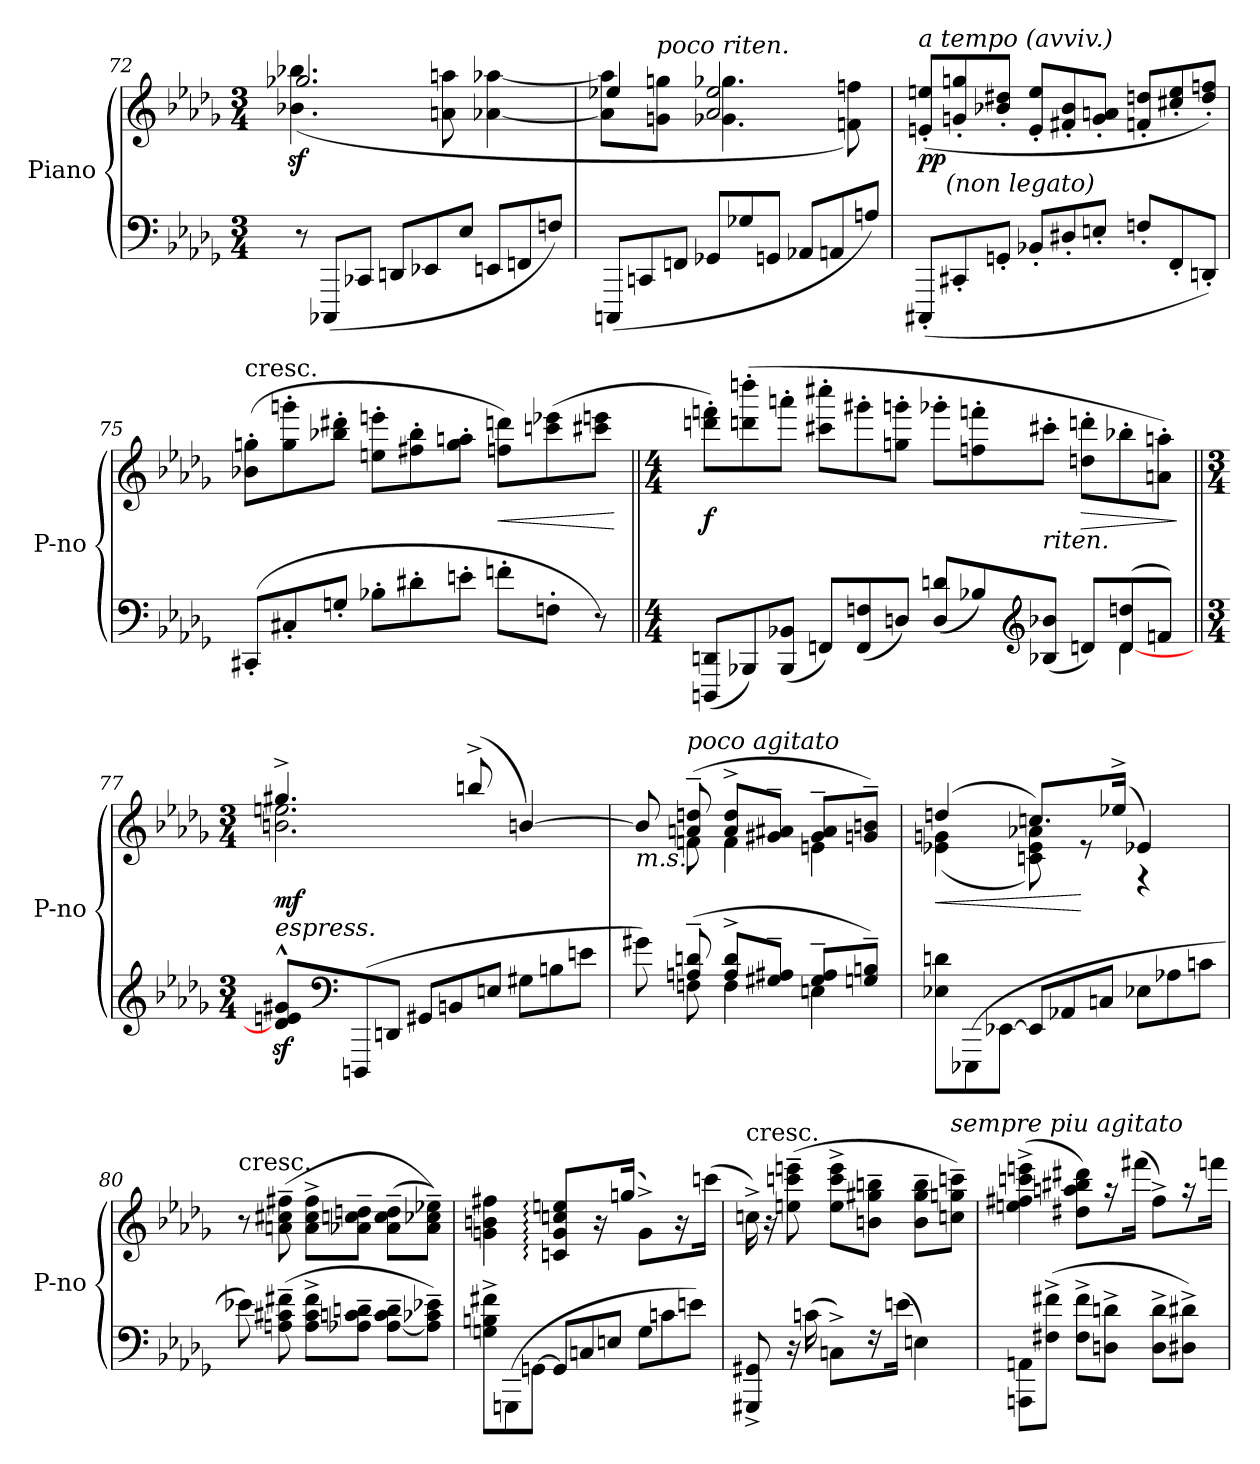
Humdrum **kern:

**kern	**kern	**dynam
*part2	*part1	*part1
*staff2	*staff1	*staff1
*I"Piano	*I"Piano	*
*I'P-no	*I'P-no	*
*clefF4	*clefG2	*
*k[b-e-a-d-g-]	*k[b-e-a-d-g-]	*
*M3/4	*M3/4	*
*Xtuplet	*	*
=72	=72	=72
*	*^	*
12r	2.gg-X/	(>4.b-Xz\ 4.bb-Xz\	.
(12CCC-X/L	.	.	.
12CC-X/J	.	.	.
12DDn/L	.	.	.
12EE-X/	.	.	.
.	.	8an\ 8aan\	.
12E-/J	.	.	.
12EEn/L	.	[4a-X\ [4aa-X\	.
12FFn/	.	.	.
12Fn/J)	.	.	.
=73	=73	=73	=73
(12CCCn/L	4ee-X/	8a-]\ 8aa-]\L	.
12CCn/	.	.	.
!	!	!LO:TX:a:i:t=poco riten.	!
.	.	8gn\ 8ggn\J	.
12FFn/J	.	.	.
12GG-X/L	2a-/ 2ee-/	4.g-X\ 4.gg-X\	.
12G-X/	.	.	.
12GGn/J	.	.	.
12AA-X/L	.	.	.
12AAn/	.	.	.
.	.	8fn\ 8ffn\)	.
12An/J)	.	.	.
*	*v	*v	*
=74	=74	=74
*	*Xtuplet	*
!	!LO:TX:a:i:t=a tempo (avviv.)	!
(12CCC#X'/L	(12en'/ 12een'/L	pp
!	!LO:TX:b:i:t=(non legato)	!
12CC#X'/	12gn'/ 12ggn'/	.
12GGn'/J	12b-X'/ 12dd#X'/J	.
12BB-X'/L	12e'/ 12ee'/L	.
12D#X'/	12f#X'/ 12b-'/	.
12En'/J	12g'/ 12an'/J	.
12Fn'/L	12fn'/ 12ddn'/L	.
12FF'/	12cc#X'/ 12ee'/	.
12DDn'/J)	12dd'/ 12ffn'/J)	.
=75	=75	=75
!	!LO:TX:t=cresc.	!
(12CC#X'/L	(12b-X'\ 12ggn'\L	.
12C#X'/	12gg'\ 12gggn'\	.
12Gn'/J	12bb-X'\ 12ddd#X'\J	.
12B-X'\L	12een'\ 12eeen'\L	.
12d#X'\	12ff#X'\ 12bb-'\	.
12en'\J	12gg'\ 12aan'\J	.
!	!	!LO:HP:b
12fn'\L	12ffn\ 12dddn\L)	<
12Fn'\J	(12cccn\ 12eee-X\	.
12r)	12ccc#X\ 12eeen\J	.
.	.	[
=76||	=76||	=76||
*M4/4	*M4/4	*
*^	*	*
(12DDDn/ 12DDn/L	2ryy	12dddn'\ 12fffn'\L)	f
12BBB-X/)	.	(12dddn'\ 12ddddn'\	.
(12BBB-/ 12BB-X/J	.	12aaan'\J	.
12FFn/L)	.	12ccc#X'\ 12cccc#X'\L	.
(12FF/ 12Fn/	.	12ggg#X'\	.
12Dn/J)	.	12ggn'\ 12gggn'\J	.
(12D/ 12dn/L	12ryy	12ggg-X'\L	.
12B-X/)	12ryy	12ffn'\ 12fffn'\	.
*clefG2	*	*	*
!	!	!LO:TX:b:i:t=riten.	!
(12B-X/ 12b-X/J	12ryy	12ccc#X'\J	.
!	!	!	!LO:HP:b
12dn/L)	12ryy	12ddn'\ 12dddn'\L	>
(<12d/ 12ddn/	[6d\	12bb-X'\	.
12fn/J)	.	12an'\ 12aan'\J)	.
*v	*v	*	*
.	.	]
=77||	=77||	=77||
*M3/4	*M3/4	*
*	*^	*
!	!LO:TX:b:i:t=espress.	!	!
!	!	!	!LO:DY:b
12d-]z<^^/ 12enz<^^/ 12g#Xz<^^/L	4.gg#X^/	2.bn\ 2.een\	mf
*clefF4	*	*	*
(<12DDDn/	.	.	.
12DDn/J	.	.	.
12GG#X/L	.	.	.
12BBn/	.	.	.
.	(8bbn^/	.	.
12En/J	.	.	.
12G#X\L	[4bn/)	.	.
12Bn\	.	.	.
12en\J	.	.	.
=78	=78	=78	=78
*^	*	*	*
!	!	!LO:TX:b:i:t=m.s.	!	!
8ryy	8g#X\)	8b/]	8ryy	.
!	!	!LO:TX:a:i:t=poco agitato	!	!
(8An~/ 8dn~/	8Fn\	(8an~/ 8ddn~/	8fn\	.
8A^/ 8d^/L	4F\	8a^/ 8dd^/L	4f\	.
8G#X~/ 8A#X~/J	.	8g#X~/ 8a#X~/J	.	.
8G#~/ 8A#~/L	4En\	8g#~/ 8a#~/L	4en\	.
8Gn~/ 8Bn~/J)	.	8gn~/ 8bn~/J)	.	.
*v	*v	*	*	*
=79	=79	=79	=79
!	!	!	!LO:HP:b
12E-X\ 12dn\L	(4ddn/	(4e-X\ 4gn\	<
(12EEE-X\	.	.	.
[12EE-X\J	.	.	.
12EE-/L]	8.ccn/L)	8cn\ 8e-\ 8a-X\)	.
12AA-X/	.	.	.
.	.	8r	[
12Cn/J	.	.	.
.	(16ee-X^/Jk	.	.
12E-X\L	4e-X/)	4r	.
12A-X\	.	.	.
12cn\J	.	.	.
*	*v	*v	*
=80	=80	=80
!	!LO:TX:t=cresc.	!
8e-X\)	8r	.
(8An~\ 8c#X~\ 8f#X~\	(8an~\ 8cc#X~\ 8ff#X~\	.
8A^\ 8c#^\ 8f#^\L	8a^\ 8cc#^\ 8ff#^\L	.
8A-X~\ 8cn~\ 8dn~\J	8a-X~\ 8ccn~\ 8ddn~\J	.
[8A-~\ 8c~\ 8d~\L	(<8a-~\ 8cc~\ 8dd~\L	.
8A-]~\ 8c-X~\ 8e-X~\J)	8a-~\ 8cc-X~\ 8ee-X~\J))	.
=81	=81	=81
12Gn^\ 12Bn^\ 12f#X^\L	4gn\ 4bn\ 4ff#X\	.
(12GGGn\	.	.
[12GGn\J	.	.
12GG/L]	8cn:/ 8g:/ 8ccn:/ 8een:/L	.
12Cn/	.	.
.	16r	.
12En/J	.	.
.	(16ggn/Jk	.
12G\L	8g^\L)	.
12cn\	.	.
.	16r	.
12en\J)	.	.
.	(16cccn\Jk	.
=82	=82	=82
!	!LO:TX:t=cresc.	!
8GGG#X^/ 8GG#X^/	16ccn^\)	.
.	16r	.
16r	(8een~\ 8cccn~\ 8eeen~\	.
(16cn\	.	.
8Cn^\L)	8ee^\ 8ccc^\ 8eee^\L	.
16r	8bn~\ 8gg#X~\ 8bbn~\J	.
(16en\Jk	.	.
4En\)	8b~\ 8gg#~\ 8bb~\L	.
!	!LO:TX:a:i:t=sempre piu agitato	!
.	8ccn~\ 8ggn~\ 8cccn~\J)	.
=83	=83	=83
8AAAn\ 8AAn\L	(4een^\ 4ff#X^\ 4cccn^\ 4eeen^\	.
(8F#X^\ 8f#X^\J	.	.
8F#^\ 8f#^\L	8dd#X\ 8aan\ 8bb#X\ 8ddd#X\L)	.
8Dn^\ 8dn^\J	16r	.
.	(16fff#X\Jk	.
8D^\ 8d^\L	8ff#^\L)	.
8D#X^\ 8d#X^\J)	16r	.
.	16fffn\Jk	.
=	=	=
*-	*-	*-
